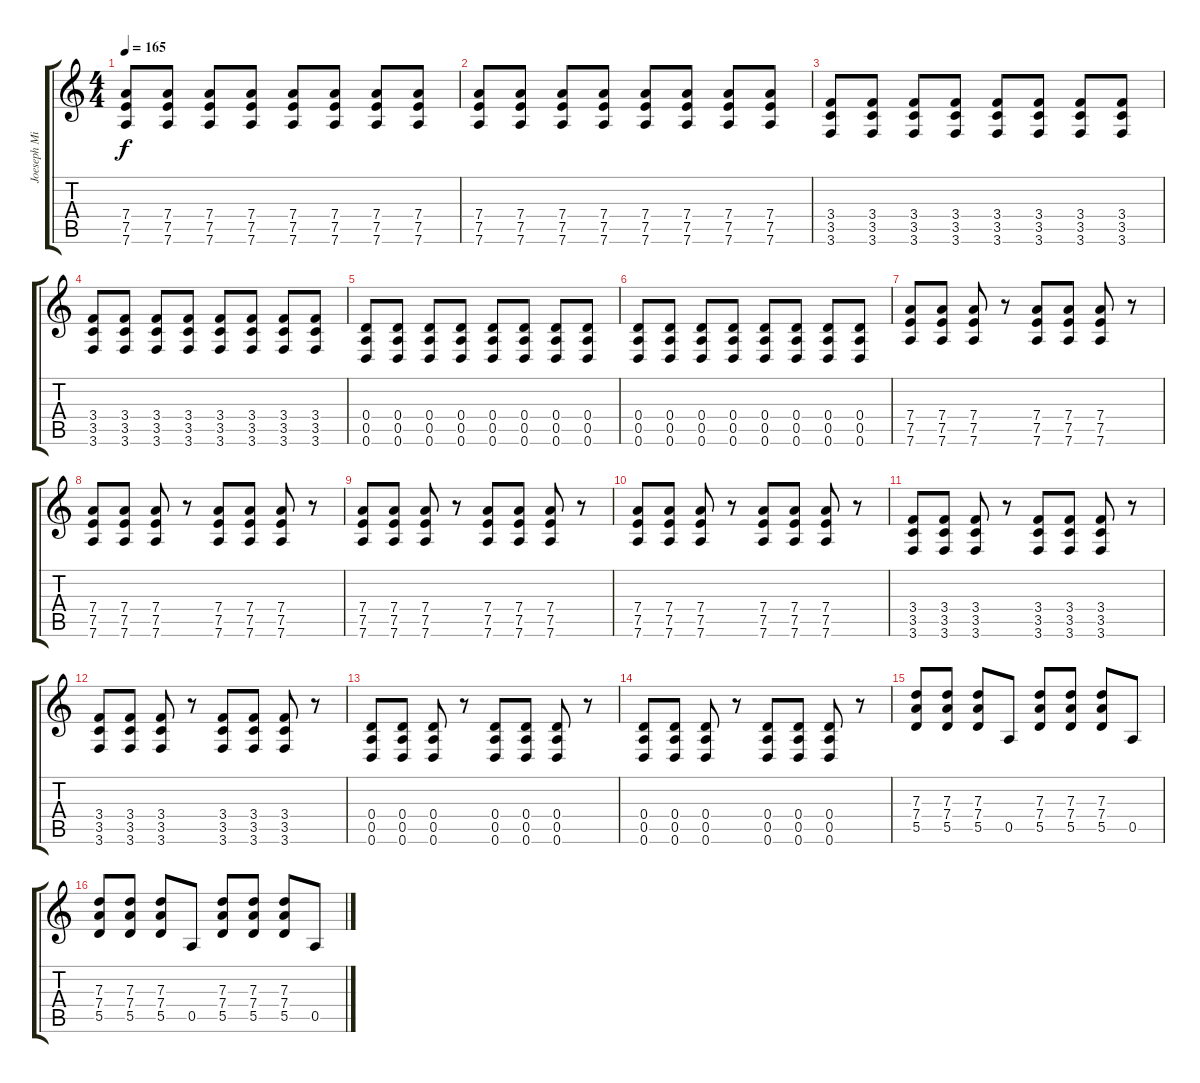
\track ("Joeseph Milligan" "Joeseph Mi") {instrument distortionguitar}
\staff {score tabs}
\tuning (E4 B3 G3 D3 A2 D2) {hide}
\ts (4 4)
\tempo 165
\clef g2
\ks c
(7.4 7.5 7.6).8{dy f} (7.4 7.5 7.6).8 (7.4 7.5 7.6).8 (7.4 7.5 7.6).8 (7.4 7.5 7.6).8 (7.4 7.5 7.6).8 (7.4 7.5 7.6).8 (7.4 7.5 7.6).8 |
(7.4 7.5 7.6).8 (7.4 7.5 7.6).8 (7.4 7.5 7.6).8 (7.4 7.5 7.6).8 (7.4 7.5 7.6).8 (7.4 7.5 7.6).8 (7.4 7.5 7.6).8 (7.4 7.5 7.6).8 |
(3.4 3.5 3.6).8 (3.4 3.5 3.6).8 (3.4 3.5 3.6).8 (3.4 3.5 3.6).8 (3.4 3.5 3.6).8 (3.4 3.5 3.6).8 (3.4 3.5 3.6).8 (3.4 3.5 3.6).8 |
(3.4 3.5 3.6).8 (3.4 3.5 3.6).8 (3.4 3.5 3.6).8 (3.4 3.5 3.6).8 (3.4 3.5 3.6).8 (3.4 3.5 3.6).8 (3.4 3.5 3.6).8 (3.4 3.5 3.6).8 |
(0.4 0.5 0.6).8 (0.4 0.5 0.6).8 (0.4 0.5 0.6).8 (0.4 0.5 0.6).8 (0.4 0.5 0.6).8 (0.4 0.5 0.6).8 (0.4 0.5 0.6).8 (0.4 0.5 0.6).8 |
(0.4 0.5 0.6).8 (0.4 0.5 0.6).8 (0.4 0.5 0.6).8 (0.4 0.5 0.6).8 (0.4 0.5 0.6).8 (0.4 0.5 0.6).8 (0.4 0.5 0.6).8 (0.4 0.5 0.6).8 |
(7.4 7.5 7.6).8 (7.4 7.5 7.6).8 (7.4 7.5 7.6).8 r.8 (7.4 7.5 7.6).8 (7.4 7.5 7.6).8 (7.4 7.5 7.6).8 r.8 |
(7.4 7.5 7.6).8 (7.4 7.5 7.6).8 (7.4 7.5 7.6).8 r.8 (7.4 7.5 7.6).8 (7.4 7.5 7.6).8 (7.4 7.5 7.6).8 r.8 |
(7.4 7.5 7.6).8 (7.4 7.5 7.6).8 (7.4 7.5 7.6).8 r.8 (7.4 7.5 7.6).8 (7.4 7.5 7.6).8 (7.4 7.5 7.6).8 r.8 |
(7.4 7.5 7.6).8 (7.4 7.5 7.6).8 (7.4 7.5 7.6).8 r.8 (7.4 7.5 7.6).8 (7.4 7.5 7.6).8 (7.4 7.5 7.6).8 r.8 |
(3.4 3.5 3.6).8 (3.4 3.5 3.6).8 (3.4 3.5 3.6).8 r.8 (3.4 3.5 3.6).8 (3.4 3.5 3.6).8 (3.4 3.5 3.6).8 r.8 |
(3.4 3.5 3.6).8 (3.4 3.5 3.6).8 (3.4 3.5 3.6).8 r.8 (3.4 3.5 3.6).8 (3.4 3.5 3.6).8 (3.4 3.5 3.6).8 r.8 |
(0.4 0.5 0.6).8 (0.4 0.5 0.6).8 (0.4 0.5 0.6).8 r.8 (0.4 0.5 0.6).8 (0.4 0.5 0.6).8 (0.4 0.5 0.6).8 r.8 |
(0.4 0.5 0.6).8 (0.4 0.5 0.6).8 (0.4 0.5 0.6).8 r.8 (0.4 0.5 0.6).8 (0.4 0.5 0.6).8 (0.4 0.5 0.6).8 r.8 |
(7.3 7.4 5.5).8 (7.3 7.4 5.5).8 (7.3 7.4 5.5).8 0.5.8 (7.3 7.4 5.5).8 (7.3 7.4 5.5).8 (7.3 7.4 5.5).8 0.5.8 |
(7.3 7.4 5.5).8 (7.3 7.4 5.5).8 (7.3 7.4 5.5).8 0.5.8 (7.3 7.4 5.5).8 (7.3 7.4 5.5).8 (7.3 7.4 5.5).8 0.5.8
